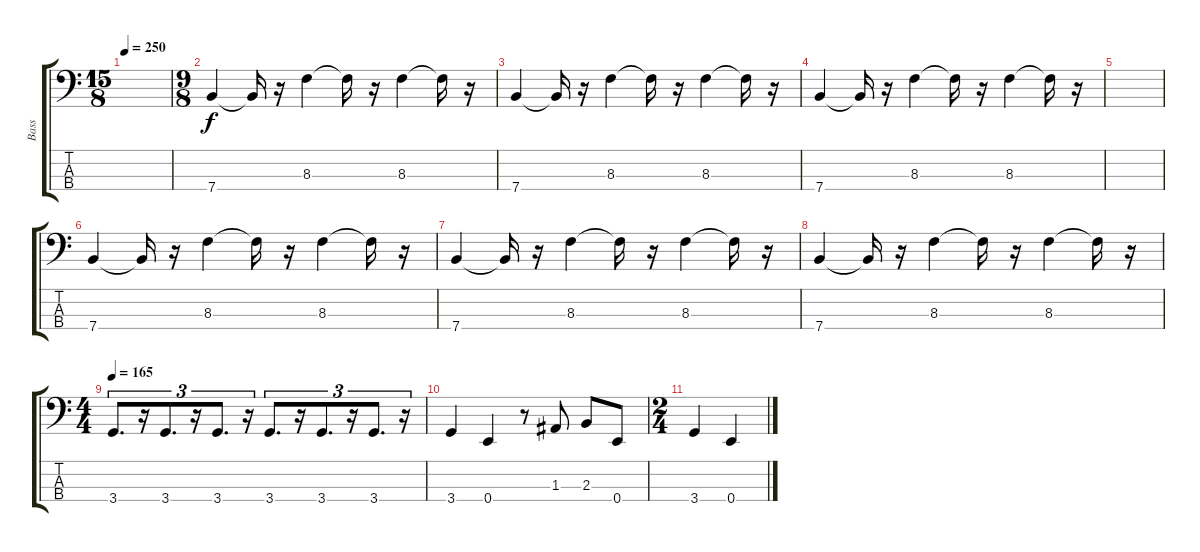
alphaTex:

\track ("Bass" "Bass") {instrument electricbassfinger}
\staff {score tabs}
\tuning (G2 D2 A1 E1) {hide}
\ts (15 8)
\tempo 250
\clef f4
\ks c
|
\ts (9 8)
7.4.4 7.4{t}.16 r.16 8.3.4 8.3{t}.16 r.16 8.3.4 8.3{t}.16 r.16 |
7.4.4 7.4{t}.16 r.16 8.3.4 8.3{t}.16 r.16 8.3.4 8.3{t}.16 r.16 |
7.4.4 7.4{t}.16 r.16 8.3.4 8.3{t}.16 r.16 8.3.4 8.3{t}.16 r.16 |
|
7.4.4 7.4{t}.16 r.16 8.3.4 8.3{t}.16 r.16 8.3.4 8.3{t}.16 r.16 |
7.4.4 7.4{t}.16 r.16 8.3.4 8.3{t}.16 r.16 8.3.4 8.3{t}.16 r.16 |
7.4.4 7.4{t}.16 r.16 8.3.4 8.3{t}.16 r.16 8.3.4 8.3{t}.16 r.16 |
\ts (4 4)
\tempo 165
3.4.8{d tu (3 2)} r.16{tu (3 2)} 3.4.8{d tu (3 2)} r.16{tu (3 2)} 3.4.8{d tu (3 2)} r.16{tu (3 2)} 3.4.8{d tu (3 2)} r.16{tu (3 2)} 3.4.8{d tu (3 2)} r.16{tu (3 2)} 3.4.8{d tu (3 2)} r.16{tu (3 2)} |
3.4.4 0.4.4 r.8 1.3.8 2.3.8 0.4.8 |
\ts (2 4)
3.4.4 0.4.4
